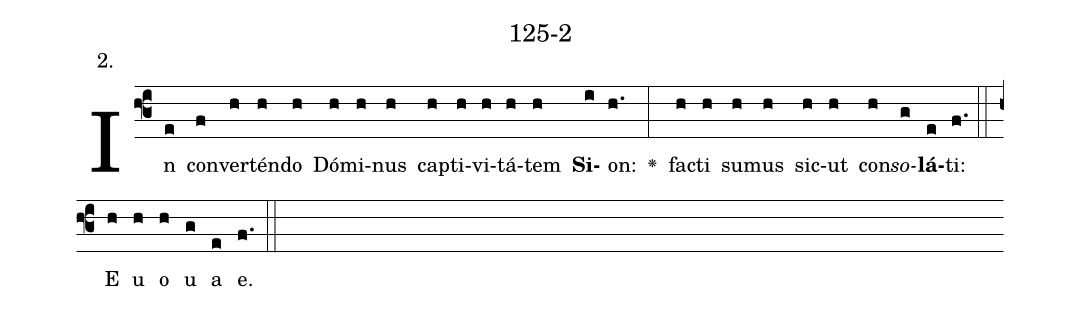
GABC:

name: 125-2;
annotation: 2.;
%%
(f3)In(e) con(f)ver(h)tén(h)do(h) Dó(h)mi(h)nus(h) cap(h)ti(h)vi(h)tá(h)tem(h) <b>Si</b>(i)on:(h.) <v>\greheightstar</v>(:) fac(h)ti(h) su(h)mus(h) sic(h)ut(h) con(h)<i>so</i>(g)<b>lá</b>(e)ti:(f.) (::) E(h) u(h) o(h) u(g) a(e) e.(f.) (::)
